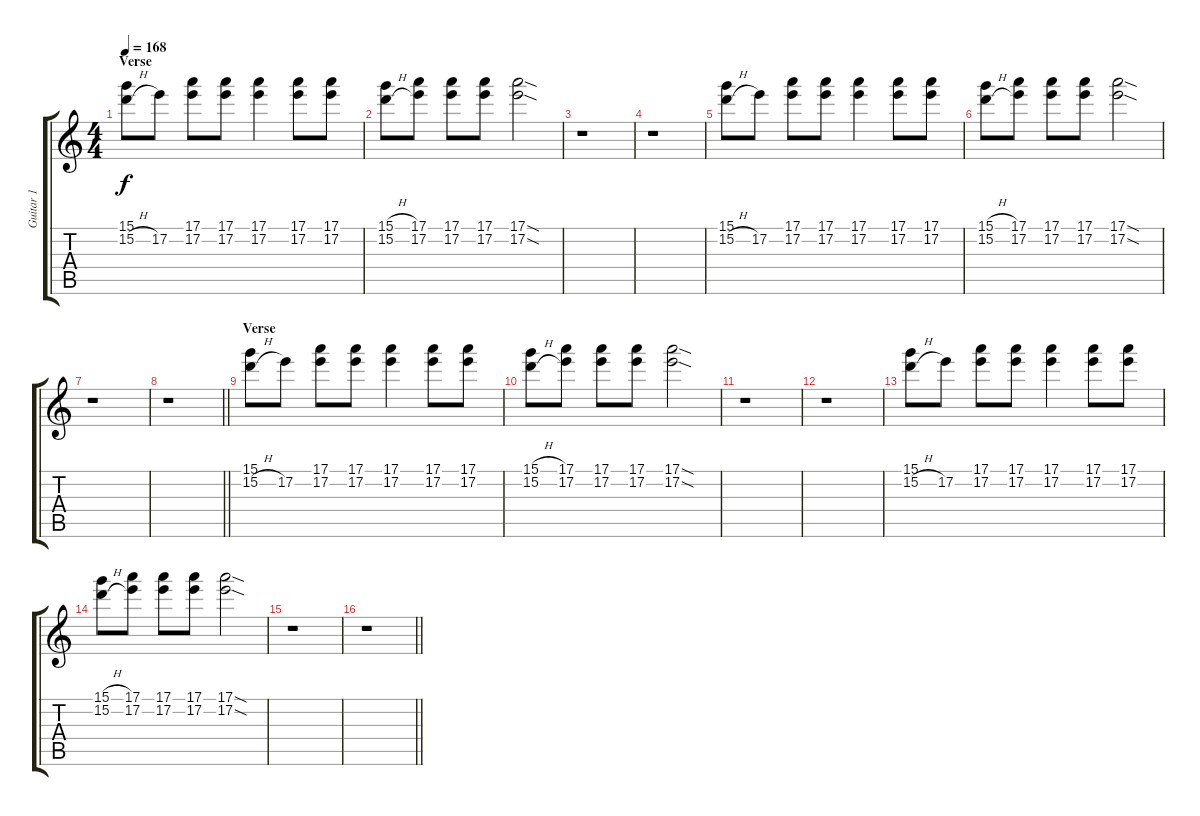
\track ("Guitar 1" "Guitar 1") {instrument distortionguitar}
\staff {score tabs}
\tuning (E4 B3 G3 D3 A2 E2) {hide}
\ts (4 4)
\section ("" "Verse")
\tempo 168
\clef g2
\ks c
(15.1 15.2{h}).8{dy f} 17.2.8 (17.1 17.2).8 (17.1 17.2).8 (17.1 17.2).4 (17.1 17.2).8 (17.1 17.2).8 |
(15.1{h} 15.2{h}).8 (17.1 17.2).8 (17.1 17.2).8 (17.1 17.2).8 (17.1{sod} 17.2{sod}).2 |
r.1 |
r.1 |
(15.1 15.2{h}).8 17.2.8 (17.1 17.2).8 (17.1 17.2).8 (17.1 17.2).4 (17.1 17.2).8 (17.1 17.2).8 |
(15.1{h} 15.2{h}).8 (17.1 17.2).8 (17.1 17.2).8 (17.1 17.2).8 (17.1{sod} 17.2{sod}).2 |
r.1 |
\barLineRight lightlight
r.1 |
\section ("" "Verse")
(15.1 15.2{h}).8 17.2.8 (17.1 17.2).8 (17.1 17.2).8 (17.1 17.2).4 (17.1 17.2).8 (17.1 17.2).8 |
(15.1{h} 15.2{h}).8 (17.1 17.2).8 (17.1 17.2).8 (17.1 17.2).8 (17.1{sod} 17.2{sod}).2 |
r.1 |
r.1 |
(15.1 15.2{h}).8 17.2.8 (17.1 17.2).8 (17.1 17.2).8 (17.1 17.2).4 (17.1 17.2).8 (17.1 17.2).8 |
(15.1{h} 15.2{h}).8 (17.1 17.2).8 (17.1 17.2).8 (17.1 17.2).8 (17.1{sod} 17.2{sod}).2 |
r.1 |
\barLineRight lightlight
r.1
